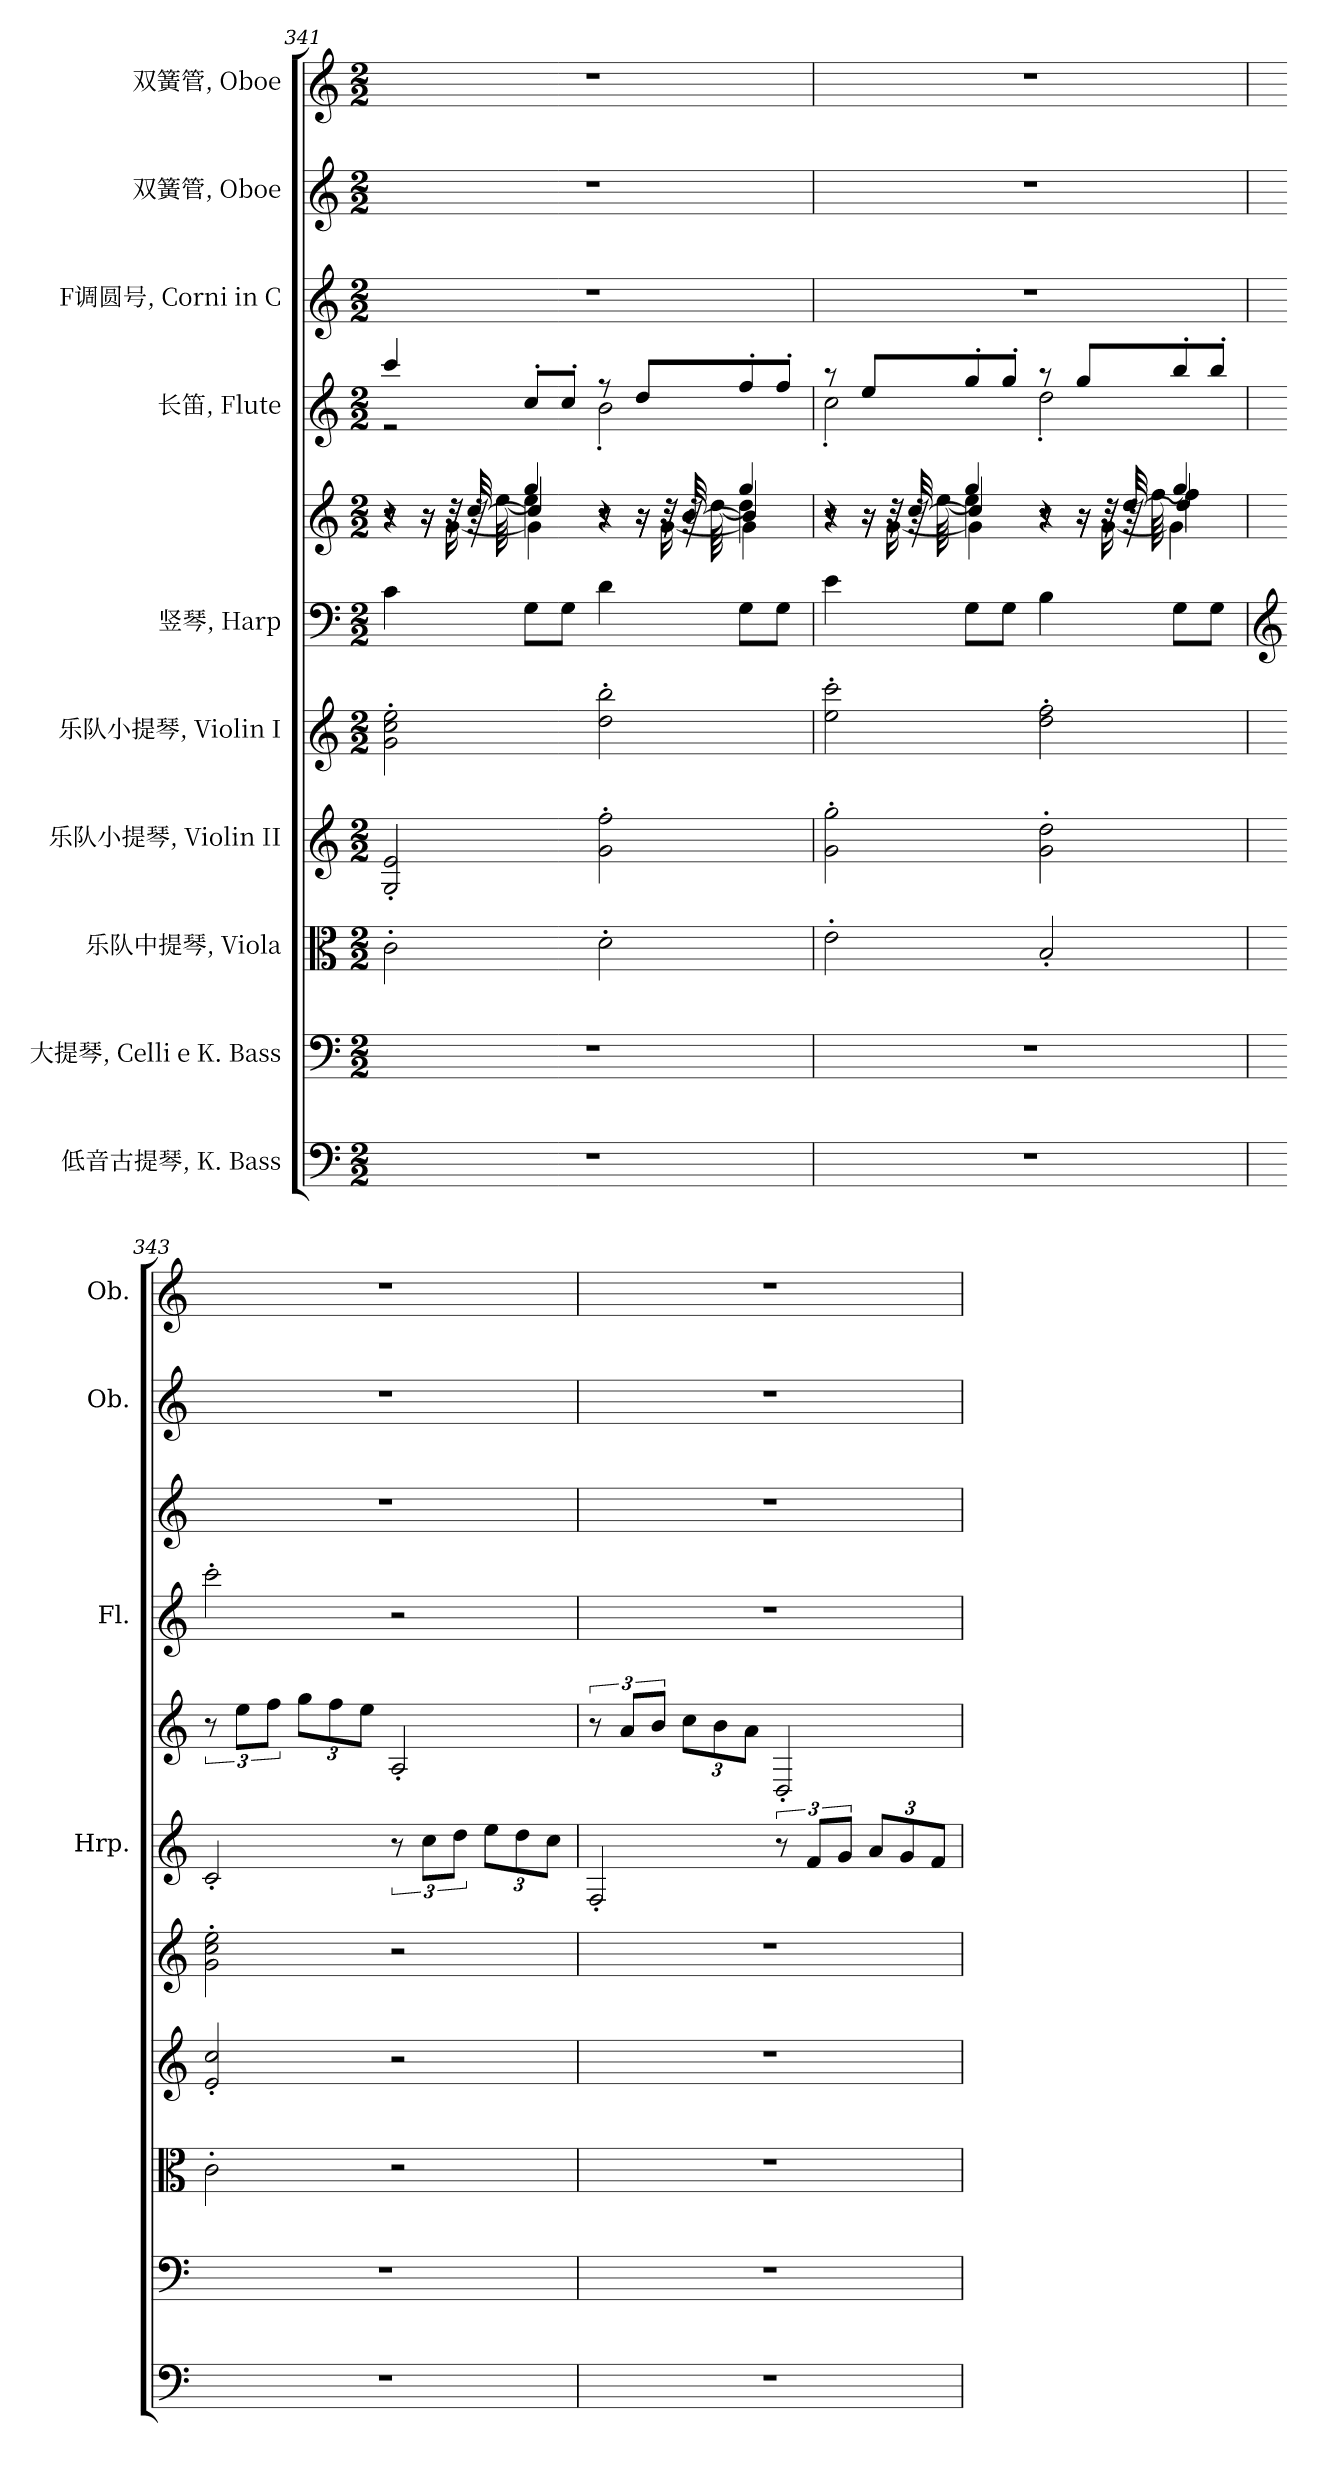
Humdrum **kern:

**kern	**kern	**kern	**kern	**kern	**kern	**kern	**kern	**kern	**kern	**kern
*part10	*part9	*part8	*part7	*part6	*part5	*part5	*part4	*part3	*part2	*part1
*staff11	*staff10	*staff9	*staff8	*staff7	*staff6	*staff5	*staff4	*staff3	*staff2	*staff1
*I"低音古提琴, K. Bass	*I"大提琴, Celli e K. Bass	*I"乐队中提琴, Viola	*I"乐队小提琴, Violin II	*I"乐队小提琴, Violin I	*I"竖琴, Harp	*	*I"长笛, Flute	*I"F调圆号, Corni in C	*I"双簧管, Oboe	*I"双簧管, Oboe
*	*	*	*	*	*I'Hrp.	*	*I'Fl.	*	*I'Ob.	*I'Ob.
!!LO:PB:g=z
*clefF4	*clefF4	*clefC3	*clefG2	*clefG2	*clefF4	*clefG2	*clefG2	*clefG2	*clefG2	*clefG2
*	*	*	*	*	*	*	*	*ITrd4c7	*	*
*k[]	*k[]	*k[]	*k[]	*k[]	*k[]	*k[]	*k[]	*k[b-]	*k[]	*k[]
*M2/2	*M2/2	*M2/2	*M2/2	*M2/2	*M2/2	*M2/2	*M2/2	*M2/2	*M2/2	*M2/2
=341	=341	=341	=341	=341	=341	=341	=341	=341	=341	=341
*	*	*	*	*	*	*^	*^	*	*	*
*	*	*	*	*	*	*	*^	*	*	*	*	*
*	*	*	*	*	*	*	*	*^	*	*	*	*	*
1r	1r	2c'\	2G/' 2e/'	2g\' 2cc\' 2ee\'	4c\	4r	8r	8r	8r	4ccc/	2r	1r	1r	1r
.	.	.	.	.	.	.	16r	16r	16r	.	.	.	.	.
.	.	.	.	.	.	.	32r	32r	[16g\	.	.	.	.	.
.	.	.	.	.	.	.	64r	[32cc/	.	.	.	.	.	.
.	.	.	.	.	.	.	[64ee\	.	.	.	.	.	.	.
.	.	.	.	.	8G\L	4gg/	4ee\]	4cc/]	4g\]	8cc'/L	.	.	.	.
.	.	.	.	.	8G\J	.	.	.	.	8cc'/J	.	.	.	.
.	.	2d'\	2g\' 2ff\'	2dd\' 2bb\'	4d\	4r	8r	8r	8r	8r	2b'\	.	.	.
.	.	.	.	.	.	.	16r	16r	16r	8dd/L	.	.	.	.
.	.	.	.	.	.	.	32r	32r	[16g\	.	.	.	.	.
.	.	.	.	.	.	.	64r	[32b/	.	.	.	.	.	.
.	.	.	.	.	.	.	[64dd\	.	.	.	.	.	.	.
.	.	.	.	.	8G\L	4gg/	4dd\]	4b/]	4g\]	8ff'/	.	.	.	.
.	.	.	.	.	8G\J	.	.	.	.	8ff'/J	.	.	.	.
=342	=342	=342	=342	=342	=342	=342	=342	=342	=342	=342	=342	=342	=342	=342
1r	1r	2e'\	2g\' 2gg\'	2ee\' 2ccc\'	4e\	4r	8r	8r	8r	8r	2cc'\	1r	1r	1r
.	.	.	.	.	.	.	16r	16r	16r	8ee/L	.	.	.	.
.	.	.	.	.	.	.	32r	32r	[16g\	.	.	.	.	.
.	.	.	.	.	.	.	64r	[32cc/	.	.	.	.	.	.
.	.	.	.	.	.	.	[64ee\	.	.	.	.	.	.	.
.	.	.	.	.	8G\L	4gg/	4ee\]	4cc/]	4g\]	8gg'/	.	.	.	.
.	.	.	.	.	8G\J	.	.	.	.	8gg'/J	.	.	.	.
.	.	2B'/	2g\' 2dd\'	2dd\' 2ff\'	4B\	4r	8r	8r	8r	8r	2dd'\	.	.	.
.	.	.	.	.	.	.	16r	16r	16r	8gg/L	.	.	.	.
.	.	.	.	.	.	.	32r	32r	[16g\	.	.	.	.	.
.	.	.	.	.	.	.	64r	[32dd/	.	.	.	.	.	.
.	.	.	.	.	.	.	[64ff\	.	.	.	.	.	.	.
.	.	.	.	.	8G\L	4gg/	4ff\]	4dd/]	4g\]	8bb'/	.	.	.	.
.	.	.	.	.	8G\J	.	.	.	.	8bb'/J	.	.	.	.
*	*	*	*	*	*	*v	*v	*v	*v	*	*	*	*	*
*	*	*	*	*	*	*	*v	*v	*	*	*
!!LO:PB:g=z
=343	=343	=343	=343	=343	=343	=343	=343	=343	=343	=343
*	*	*	*	*	*clefG2	*	*	*	*	*
1r	1r	2c'\	2e/' 2cc/'	2g\' 2cc\' 2ee\'	2c'/	12r	2ccc'\	1r	1r	1r
.	.	.	.	.	.	12ee\L	.	.	.	.
.	.	.	.	.	.	12ff\J	.	.	.	.
*	*	*	*	*	*	*Xbrackettup	*	*	*	*
.	.	.	.	.	.	12gg\L	.	.	.	.
.	.	.	.	.	.	12ff\	.	.	.	.
.	.	.	.	.	.	12ee\J	.	.	.	.
.	.	2r	2r	2r	12r	2A'/	2r	.	.	.
.	.	.	.	.	12cc\L	.	.	.	.	.
.	.	.	.	.	12dd\J	.	.	.	.	.
*	*	*	*	*	*Xbrackettup	*	*	*	*	*
.	.	.	.	.	12ee\L	.	.	.	.	.
.	.	.	.	.	12dd\	.	.	.	.	.
.	.	.	.	.	12cc\J	.	.	.	.	.
=344	=344	=344	=344	=344	=344	=344	=344	=344	=344	=344
*	*	*	*	*	*	*brackettup	*	*	*	*
1r	1r	1r	1r	1r	2F'/	12r	1r	1r	1r	1r
.	.	.	.	.	.	12a/L	.	.	.	.
.	.	.	.	.	.	12b/J	.	.	.	.
*	*	*	*	*	*	*Xbrackettup	*	*	*	*
.	.	.	.	.	.	12cc\L	.	.	.	.
.	.	.	.	.	.	12b\	.	.	.	.
.	.	.	.	.	.	12a\J	.	.	.	.
*	*	*	*	*	*brackettup	*	*	*	*	*
.	.	.	.	.	12r	2D'/	.	.	.	.
.	.	.	.	.	12f/L	.	.	.	.	.
.	.	.	.	.	12g/J	.	.	.	.	.
*	*	*	*	*	*Xbrackettup	*	*	*	*	*
.	.	.	.	.	12a/L	.	.	.	.	.
.	.	.	.	.	12g/	.	.	.	.	.
.	.	.	.	.	12f/J	.	.	.	.	.
=	=	=	=	=	=	=	=	=	=	=
*-	*-	*-	*-	*-	*-	*-	*-	*-	*-	*-
